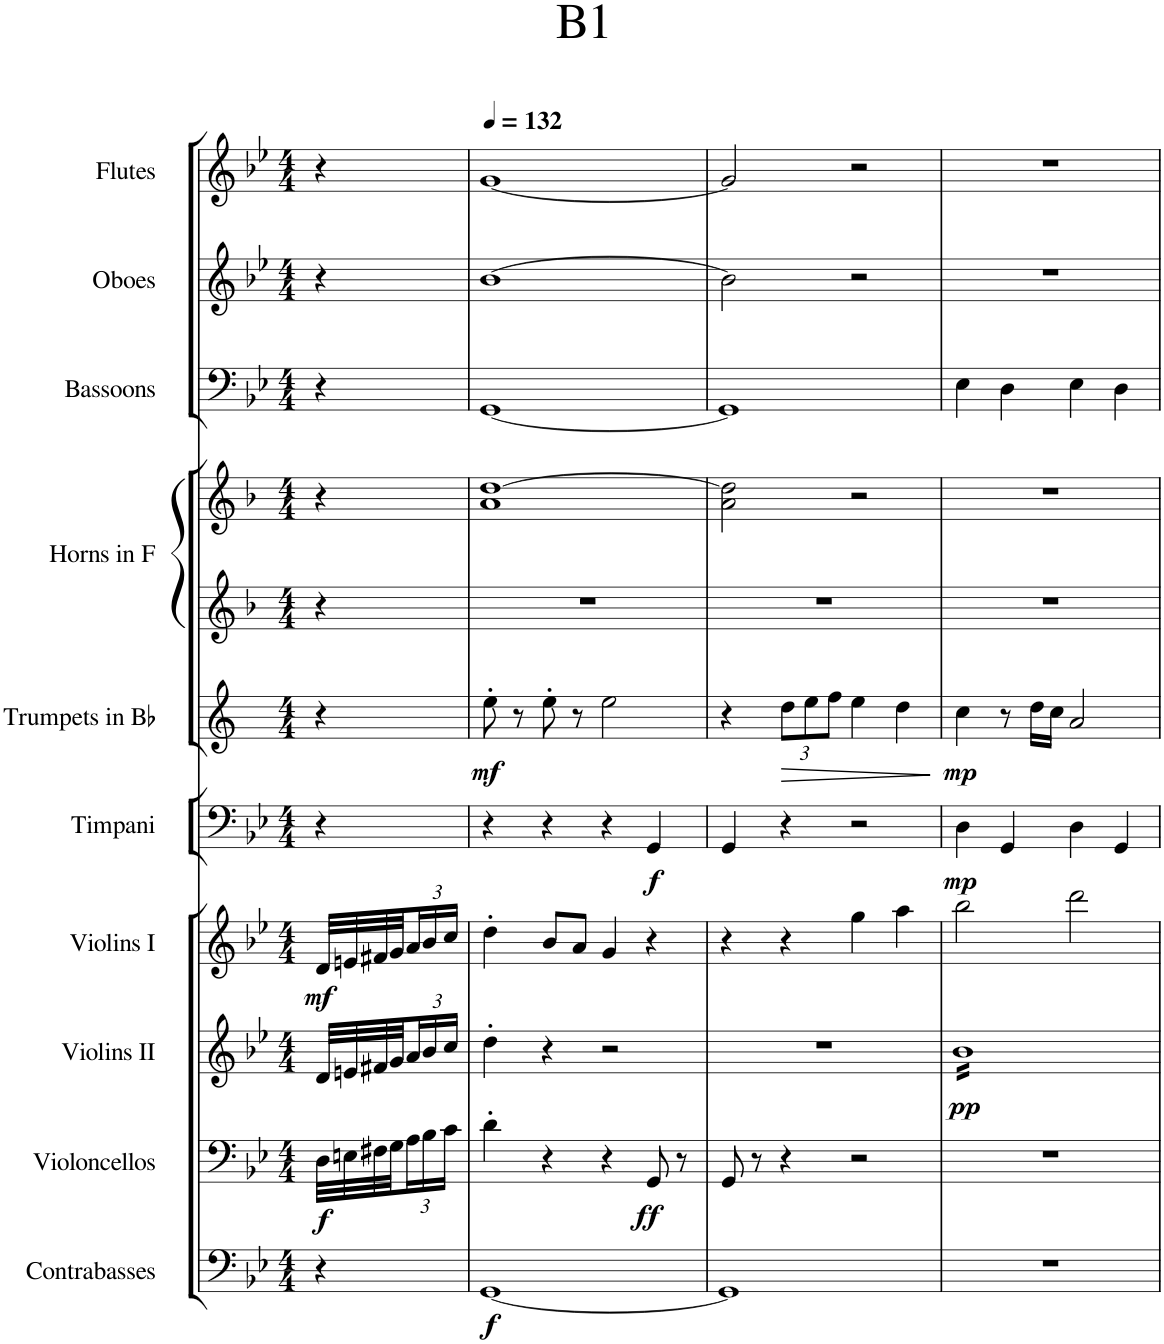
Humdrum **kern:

**kern	**dynam	**kern	**dynam	**kern	**dynam	**kern	**dynam	**kern	**dynam	**kern	**dynam	**kern	**kern	**kern	**kern	**kern
*part10	*part10	*part9	*part9	*part8	*part8	*part7	*part7	*part6	*part6	*part5	*part5	*part4	*part4	*part3	*part2	*part1
*staff11	*staff11	*staff10	*staff10	*staff9	*staff9	*staff8	*staff8	*staff7	*staff7	*staff6	*staff6	*staff5	*staff4	*staff3	*staff2	*staff1
*I"Contrabasses	*	*I"Violoncellos	*	*I"Violins II	*	*I"Violins I	*	*I"Timpani	*	*I"Trumpets in Bb	*	*I"Horns in F	*	*I"Bassoons	*I"Oboes	*I"Flutes
*I'Cb.	*	*I'Vc.	*	*I'Vln. II	*	*I'Vln. I	*	*I'Timp.	*	*	*	*	*	*I'Bsn.	*I'Ob.	*I'Fl.
*clefF4	*	*clefF4	*	*clefG2	*	*clefG2	*	*clefF4	*	*clefG2	*	*clefG2	*clefG2	*clefF4	*clefG2	*clefG2
*Trd7c12	*	*	*	*	*	*	*	*	*	*Trd1c2	*	*Trd4c7	*Trd4c7	*	*	*
*k[b-e-]	*	*k[b-e-]	*	*k[b-e-]	*	*k[b-e-]	*	*k[b-e-]	*	*k[]	*	*k[b-]	*k[b-]	*k[b-e-]	*k[b-e-]	*k[b-e-]
*M4/4	*	*M4/4	*	*M4/4	*	*M4/4	*	*M4/4	*	*M4/4	*	*M4/4	*M4/4	*M4/4	*M4/4	*M4/4
=	=	=	=	=	=	=	=	=	=	=	=	=	=	=	=	=
!	!	!	!LO:DY:b	!	!	!	!LO:DY:b	!	!	!	!	!	!	!	!	!
4r	.	32D\LLL	f	32d/LLL	.	32d/LLL	mf	4r	.	4r	.	4r	4r	4r	4r	4r
.	.	32En\	.	32en/	.	32en/	.	.	.	.	.	.	.	.	.	.
.	.	32F#X\	.	32f#X/	.	32f#X/	.	.	.	.	.	.	.	.	.	.
.	.	32G\J	.	32g/J	.	32g/J	.	.	.	.	.	.	.	.	.	.
*	*	*Xbrackettup	*	*Xbrackettup	*	*Xbrackettup	*	*	*	*	*	*	*	*	*	*
.	.	24A\	.	24a/	.	24a/	.	.	.	.	.	.	.	.	.	.
.	.	24B-\	.	24b-/	.	24b-/	.	.	.	.	.	.	.	.	.	.
.	.	24c\JJ	.	24cc/JJ	.	24cc/JJ	.	.	.	.	.	.	.	.	.	.
=1	=1	=1	=1	=1	=1	=1	=1	=1	=1	=1	=1	=1	=1	=1	=1	=1
*	*	*	*	*	*	*	*	*	*	*	*	*	*	*	*	*MM132
!	!LO:DY:b	!	!	!	!	!	!	!	!	!	!LO:DY:b	!	!	!	!	!
[1GG	f	4d'\	.	4dd'\	.	4dd'\	.	4r	.	8ee'\	mf	1r	1a [1dd	[1GG	[1b-	[1g
.	.	.	.	.	.	.	.	.	.	8r	.	.	.	.	.	.
.	.	4r	.	4r	.	8b-/L	.	4r	.	8ee'\	.	.	.	.	.	.
.	.	.	.	.	.	8a/J	.	.	.	8r	.	.	.	.	.	.
.	.	4r	.	2r	.	4g/	.	4r	.	2ee\	.	.	.	.	.	.
!	!	!	!LO:DY:b	!	!	!	!	!	!LO:DY:b	!	!	!	!	!	!	!
.	.	8GG/	ff	.	.	4r	.	4GG/	f	.	.	.	.	.	.	.
.	.	8r	.	.	.	.	.	.	.	.	.	.	.	.	.	.
=2	=2	=2	=2	=2	=2	=2	=2	=2	=2	=2	=2	=2	=2	=2	=2	=2
1GG]	.	8GG/	.	1r	.	4r	.	4GG/	.	4r	.	1r	2a\ 2dd\]	1GG]	2b-\]	2g/]
.	.	8r	.	.	.	.	.	.	.	.	.	.	.	.	.	.
*	*	*	*	*	*	*	*	*	*	*Xbrackettup	*	*	*	*	*	*
!	!	!	!	!	!	!	!	!	!	!	!LO:HP:b	!	!	!	!	!
.	.	4r	.	.	.	4r	.	4r	.	12dd\L	>	.	.	.	.	.
.	.	.	.	.	.	.	.	.	.	12ee\	.	.	.	.	.	.
.	.	.	.	.	.	.	.	.	.	12ff\J	.	.	.	.	.	.
.	.	2r	.	.	.	4gg\	.	2r	.	4ee\	.	.	2r	.	2r	2r
.	.	.	.	.	.	4aa\	.	.	.	4dd\	.	.	.	.	.	.
.	.	.	.	.	.	.	.	.	.	.	]	.	.	.	.	.
=3	=3	=3	=3	=3	=3	=3	=3	=3	=3	=3	=3	=3	=3	=3	=3	=3
!	!	!	!	!	!LO:DY:b	!	!	!	!LO:DY:b	!	!LO:DY:b	!	!	!	!	!
*	*	*	*	*tremolo	*	*	*	*	*	*	*	*	*	*	*	*
1r	.	1r	.	16b-LL	pp	2bb-\	.	4D\	mp	4cc\	mp	1r	1r	4E-\	1r	1r
.	.	.	.	16b-	.	.	.	.	.	.	.	.	.	.	.	.
.	.	.	.	16b-	.	.	.	.	.	.	.	.	.	.	.	.
.	.	.	.	16b-	.	.	.	.	.	.	.	.	.	.	.	.
.	.	.	.	16b-	.	.	.	4GG/	.	8r	.	.	.	4D\	.	.
.	.	.	.	16b-	.	.	.	.	.	.	.	.	.	.	.	.
.	.	.	.	16b-	.	.	.	.	.	16dd\LL	.	.	.	.	.	.
.	.	.	.	16b-	.	.	.	.	.	16cc\JJ	.	.	.	.	.	.
.	.	.	.	16b-	.	2ddd\	.	4D\	.	2a/	.	.	.	4E-\	.	.
.	.	.	.	16b-	.	.	.	.	.	.	.	.	.	.	.	.
.	.	.	.	16b-	.	.	.	.	.	.	.	.	.	.	.	.
.	.	.	.	16b-	.	.	.	.	.	.	.	.	.	.	.	.
.	.	.	.	16b-	.	.	.	4GG/	.	.	.	.	.	4D\	.	.
.	.	.	.	16b-	.	.	.	.	.	.	.	.	.	.	.	.
.	.	.	.	16b-	.	.	.	.	.	.	.	.	.	.	.	.
.	.	.	.	16b-JJ	.	.	.	.	.	.	.	.	.	.	.	.
*	*	*	*	*Xtremolo	*	*	*	*	*	*	*	*	*	*	*	*
=	=	=	=	=	=	=	=	=	=	=	=	=	=	=	=	=
*-	*-	*-	*-	*-	*-	*-	*-	*-	*-	*-	*-	*-	*-	*-	*-	*-
